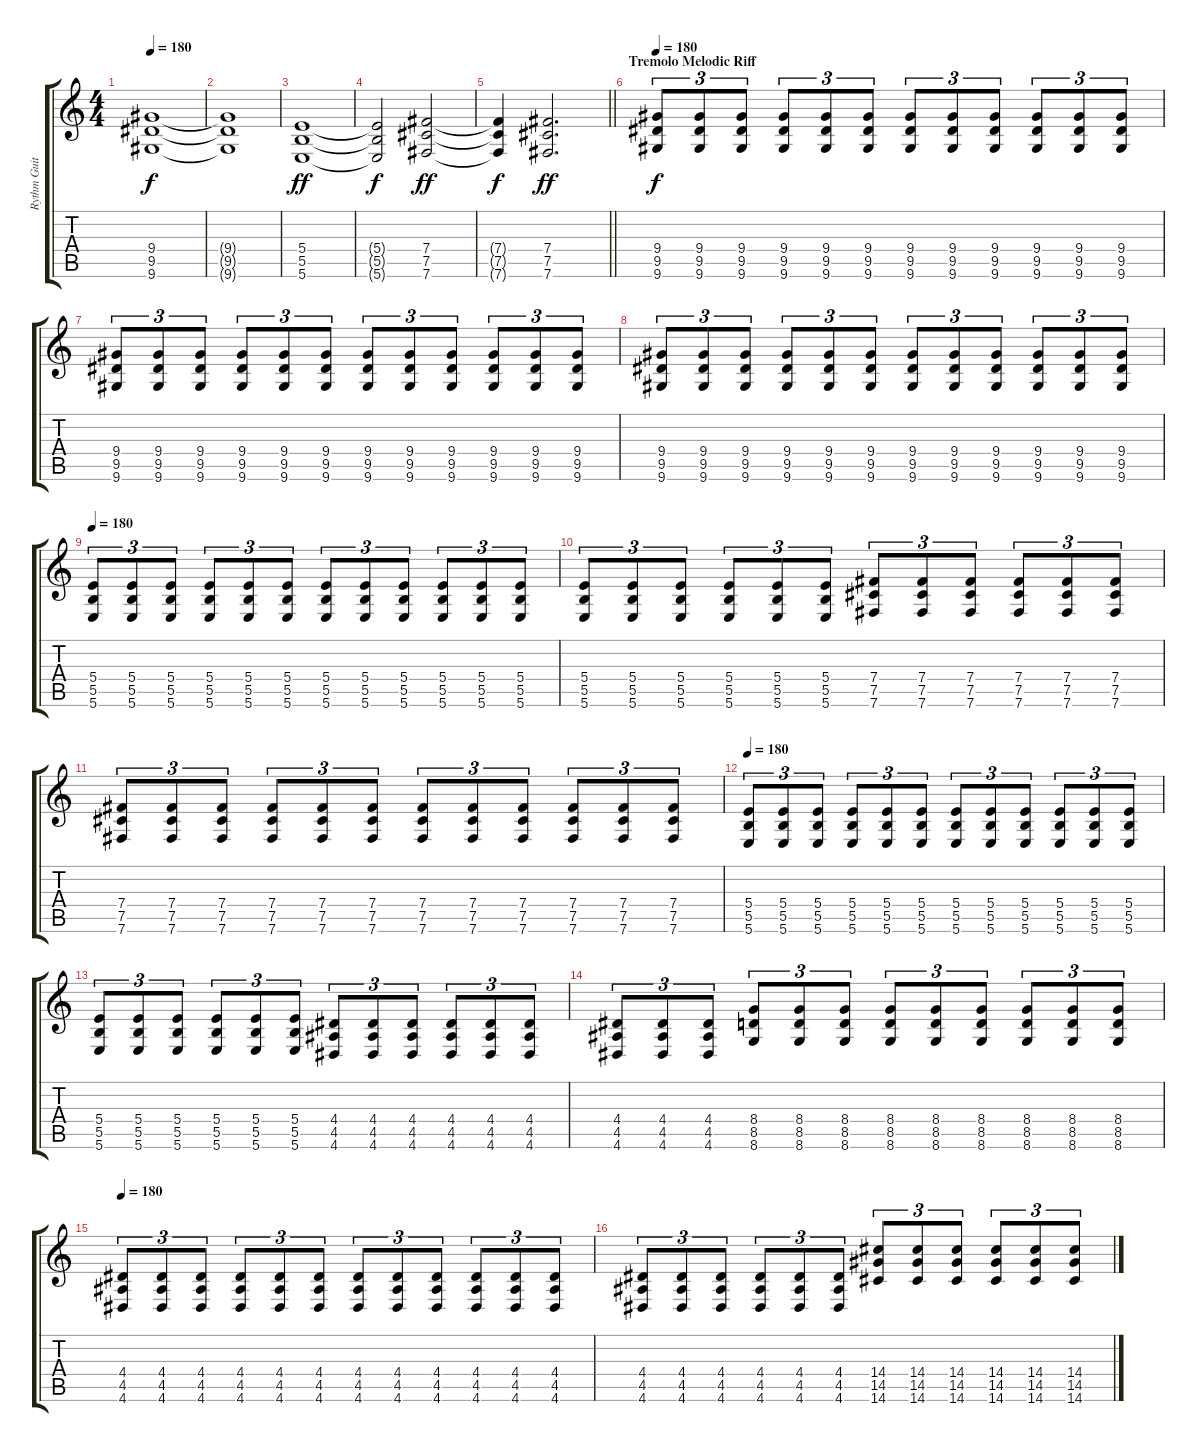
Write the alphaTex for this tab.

\track ("Rythm Guitar I" "Rythm Guit") {instrument distortionguitar}
\staff {score tabs}
\tuning (Db4 Ab3 E3 B2 Gb2 B1) {hide}
\ts (4 4)
\tempo 180
\clef g2
\ks c
(9.4{t} 9.5{t} 9.6{t}).1{dy f} |
(9.4{t} 9.5{t} 9.6{t}).1 |
(5.4 5.5 5.6).1{dy ff} |
(5.4{t} 5.5{t} 5.6{t}).2{dy f} (7.4 7.5 7.6).2{dy ff} |
\barLineRight lightlight
(7.4{t} 7.5{t} 7.6{t}).4{dy f} (7.4 7.5 7.6).2{d dy ff} |
\section ("" "Tremolo Melodic Riff")
\tempo 180
(9.4 9.5 9.6).8{tu (3 2) dy f} (9.4 9.5 9.6).8{tu (3 2)} (9.4 9.5 9.6).8{tu (3 2)} (9.4 9.5 9.6).8{tu (3 2)} (9.4 9.5 9.6).8{tu (3 2)} (9.4 9.5 9.6).8{tu (3 2)} (9.4 9.5 9.6).8{tu (3 2)} (9.4 9.5 9.6).8{tu (3 2)} (9.4 9.5 9.6).8{tu (3 2)} (9.4 9.5 9.6).8{tu (3 2)} (9.4 9.5 9.6).8{tu (3 2)} (9.4 9.5 9.6).8{tu (3 2)} |
(9.4 9.5 9.6).8{tu (3 2)} (9.4 9.5 9.6).8{tu (3 2)} (9.4 9.5 9.6).8{tu (3 2)} (9.4 9.5 9.6).8{tu (3 2)} (9.4 9.5 9.6).8{tu (3 2)} (9.4 9.5 9.6).8{tu (3 2)} (9.4 9.5 9.6).8{tu (3 2)} (9.4 9.5 9.6).8{tu (3 2)} (9.4 9.5 9.6).8{tu (3 2)} (9.4 9.5 9.6).8{tu (3 2)} (9.4 9.5 9.6).8{tu (3 2)} (9.4 9.5 9.6).8{tu (3 2)} |
(9.4 9.5 9.6).8{tu (3 2)} (9.4 9.5 9.6).8{tu (3 2)} (9.4 9.5 9.6).8{tu (3 2)} (9.4 9.5 9.6).8{tu (3 2)} (9.4 9.5 9.6).8{tu (3 2)} (9.4 9.5 9.6).8{tu (3 2)} (9.4 9.5 9.6).8{tu (3 2)} (9.4 9.5 9.6).8{tu (3 2)} (9.4 9.5 9.6).8{tu (3 2)} (9.4 9.5 9.6).8{tu (3 2)} (9.4 9.5 9.6).8{tu (3 2)} (9.4 9.5 9.6).8{tu (3 2)} |
\tempo 180
(5.4 5.5 5.6).8{tu (3 2)} (5.4 5.5 5.6).8{tu (3 2)} (5.4 5.5 5.6).8{tu (3 2)} (5.4 5.5 5.6).8{tu (3 2)} (5.4 5.5 5.6).8{tu (3 2)} (5.4 5.5 5.6).8{tu (3 2)} (5.4 5.5 5.6).8{tu (3 2)} (5.4 5.5 5.6).8{tu (3 2)} (5.4 5.5 5.6).8{tu (3 2)} (5.4 5.5 5.6).8{tu (3 2)} (5.4 5.5 5.6).8{tu (3 2)} (5.4 5.5 5.6).8{tu (3 2)} |
(5.4 5.5 5.6).8{tu (3 2)} (5.4 5.5 5.6).8{tu (3 2)} (5.4 5.5 5.6).8{tu (3 2)} (5.4 5.5 5.6).8{tu (3 2)} (5.4 5.5 5.6).8{tu (3 2)} (5.4 5.5 5.6).8{tu (3 2)} (7.4 7.5 7.6).8{tu (3 2)} (7.4 7.5 7.6).8{tu (3 2)} (7.4 7.5 7.6).8{tu (3 2)} (7.4 7.5 7.6).8{tu (3 2)} (7.4 7.5 7.6).8{tu (3 2)} (7.4 7.5 7.6).8{tu (3 2)} |
(7.4 7.5 7.6).8{tu (3 2)} (7.4 7.5 7.6).8{tu (3 2)} (7.4 7.5 7.6).8{tu (3 2)} (7.4 7.5 7.6).8{tu (3 2)} (7.4 7.5 7.6).8{tu (3 2)} (7.4 7.5 7.6).8{tu (3 2)} (7.4 7.5 7.6).8{tu (3 2)} (7.4 7.5 7.6).8{tu (3 2)} (7.4 7.5 7.6).8{tu (3 2)} (7.4 7.5 7.6).8{tu (3 2)} (7.4 7.5 7.6).8{tu (3 2)} (7.4 7.5 7.6).8{tu (3 2)} |
\tempo 180
(5.4 5.5 5.6).8{tu (3 2)} (5.4 5.5 5.6).8{tu (3 2)} (5.4 5.5 5.6).8{tu (3 2)} (5.4 5.5 5.6).8{tu (3 2)} (5.4 5.5 5.6).8{tu (3 2)} (5.4 5.5 5.6).8{tu (3 2)} (5.4 5.5 5.6).8{tu (3 2)} (5.4 5.5 5.6).8{tu (3 2)} (5.4 5.5 5.6).8{tu (3 2)} (5.4 5.5 5.6).8{tu (3 2)} (5.4 5.5 5.6).8{tu (3 2)} (5.4 5.5 5.6).8{tu (3 2)} |
(5.4 5.5 5.6).8{tu (3 2)} (5.4 5.5 5.6).8{tu (3 2)} (5.4 5.5 5.6).8{tu (3 2)} (5.4 5.5 5.6).8{tu (3 2)} (5.4 5.5 5.6).8{tu (3 2)} (5.4 5.5 5.6).8{tu (3 2)} (4.4 4.5 4.6).8{tu (3 2)} (4.4 4.5 4.6).8{tu (3 2)} (4.4 4.5 4.6).8{tu (3 2)} (4.4 4.5 4.6).8{tu (3 2)} (4.4 4.5 4.6).8{tu (3 2)} (4.4 4.5 4.6).8{tu (3 2)} |
(4.4 4.5 4.6).8{tu (3 2)} (4.4 4.5 4.6).8{tu (3 2)} (4.4 4.5 4.6).8{tu (3 2)} (8.4 8.5 8.6).8{tu (3 2)} (8.4 8.5 8.6).8{tu (3 2)} (8.4 8.5 8.6).8{tu (3 2)} (8.4 8.5 8.6).8{tu (3 2)} (8.4 8.5 8.6).8{tu (3 2)} (8.4 8.5 8.6).8{tu (3 2)} (8.4 8.5 8.6).8{tu (3 2)} (8.4 8.5 8.6).8{tu (3 2)} (8.4 8.5 8.6).8{tu (3 2)} |
\tempo 180
(4.4 4.5 4.6).8{tu (3 2)} (4.4 4.5 4.6).8{tu (3 2)} (4.4 4.5 4.6).8{tu (3 2)} (4.4 4.5 4.6).8{tu (3 2)} (4.4 4.5 4.6).8{tu (3 2)} (4.4 4.5 4.6).8{tu (3 2)} (4.4 4.5 4.6).8{tu (3 2)} (4.4 4.5 4.6).8{tu (3 2)} (4.4 4.5 4.6).8{tu (3 2)} (4.4 4.5 4.6).8{tu (3 2)} (4.4 4.5 4.6).8{tu (3 2)} (4.4 4.5 4.6).8{tu (3 2)} |
(4.4 4.5 4.6).8{tu (3 2)} (4.4 4.5 4.6).8{tu (3 2)} (4.4 4.5 4.6).8{tu (3 2)} (4.4 4.5 4.6).8{tu (3 2)} (4.4 4.5 4.6).8{tu (3 2)} (4.4 4.5 4.6).8{tu (3 2)} (14.4 14.5 14.6).8{tu (3 2)} (14.4 14.5 14.6).8{tu (3 2)} (14.4 14.5 14.6).8{tu (3 2)} (14.4 14.5 14.6).8{tu (3 2)} (14.4 14.5 14.6).8{tu (3 2)} (14.4 14.5 14.6).8{tu (3 2)}
